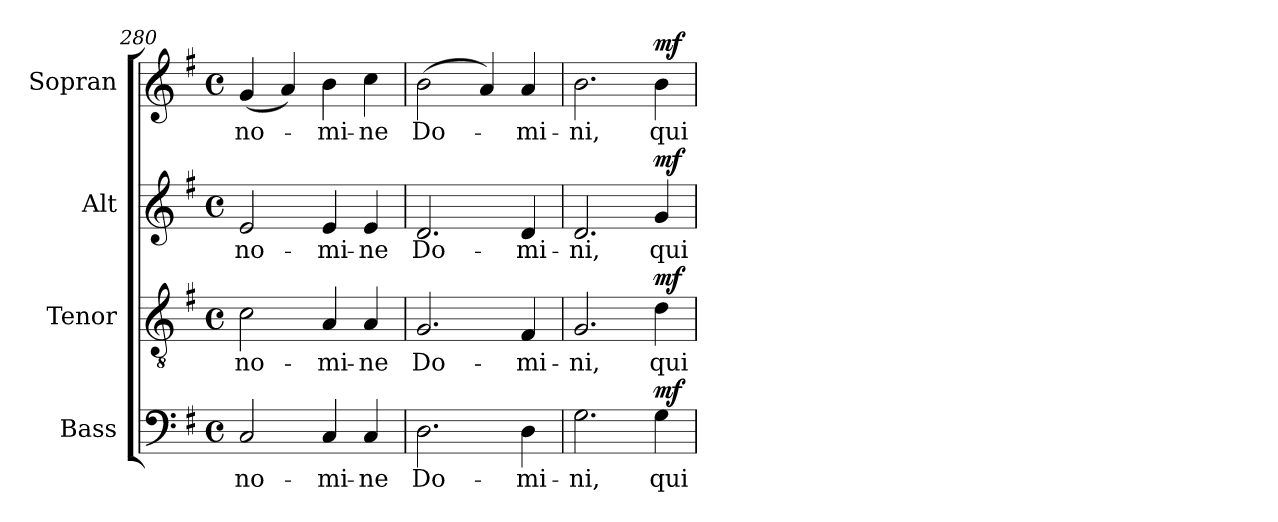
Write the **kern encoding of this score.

**kern	**text	**dynam	**kern	**text	**dynam	**kern	**text	**dynam	**kern	**text	**dynam
*part4	*part4	*part4	*part3	*part3	*part3	*part2	*part2	*part2	*part1	*part1	*part1
*staff4	*staff4	*staff4	*staff3	*staff3	*staff3	*staff2	*staff2	*staff2	*staff1	*staff1	*staff1
*I"Bass	*	*	*I"Tenor	*	*	*I"Alt	*	*	*I"Sopran	*	*
*I'B.	*	*	*I'T.	*	*	*I'A.	*	*	*I'S.	*	*
*clefF4	*	*	*clefGv2	*	*	*clefG2	*	*	*clefG2	*	*
*k[f#]	*	*	*k[f#]	*	*	*k[f#]	*	*	*k[f#]	*	*
*G:	*	*	*G:	*	*	*G:	*	*	*G:	*	*
*M4/4	*	*	*M4/4	*	*	*M4/4	*	*	*M4/4	*	*
*met(c)	*	*	*met(c)	*	*	*met(c)	*	*	*met(c)	*	*
=280	=280	=280	=280	=280	=280	=280	=280	=280	=280	=280	=280
!	!LO:LY:b	!	!	!LO:LY:b	!	!	!LO:LY:b	!	!	!LO:LY:b	!
2C/	no-	.	2c\	no-	.	2e/	no-	.	(<4g/	no-	.
.	.	.	.	.	.	.	.	.	4a/)	.	.
!	!LO:LY:b	!	!	!LO:LY:b	!	!	!LO:LY:b	!	!	!LO:LY:b	!
4C/	-mi-	.	4A/	-mi-	.	4e/	-mi-	.	4b\	-mi-	.
!	!LO:LY:b	!	!	!LO:LY:b	!	!	!LO:LY:b	!	!	!LO:LY:b	!
4C/	-ne	.	4A/	-ne	.	4e/	-ne	.	4cc\	-ne	.
=281	=281	=281	=281	=281	=281	=281	=281	=281	=281	=281	=281
!	!LO:LY:b	!	!	!LO:LY:b	!	!	!LO:LY:b	!	!	!LO:LY:b	!
2.D\	Do-	.	2.G/	Do-	.	2.d/	Do-	.	(>2b\	Do-	.
.	.	.	.	.	.	.	.	.	4a/)	.	.
!	!LO:LY:b	!	!	!LO:LY:b	!	!	!LO:LY:b	!	!	!LO:LY:b	!
4D\	-mi-	.	4F#/	-mi-	.	4d/	-mi-	.	4a/	-mi-	.
=282	=282	=282	=282	=282	=282	=282	=282	=282	=282	=282	=282
!	!LO:LY:b	!	!	!LO:LY:b	!	!	!LO:LY:b	!	!	!LO:LY:b	!
2.G\	-ni,	.	2.G/	-ni,	.	2.d/	-ni,	.	2.b\	-ni,	.
!	!LO:LY:b	!LO:DY:a	!	!LO:LY:b	!LO:DY:a	!	!LO:LY:b	!LO:DY:a	!	!LO:LY:b	!LO:DY:a
4G\	qui	mf	4d\	qui	mf	4g/	qui	mf	4b\	qui	mf
=	=	=	=	=	=	=	=	=	=	=	=
*-	*-	*-	*-	*-	*-	*-	*-	*-	*-	*-	*-
